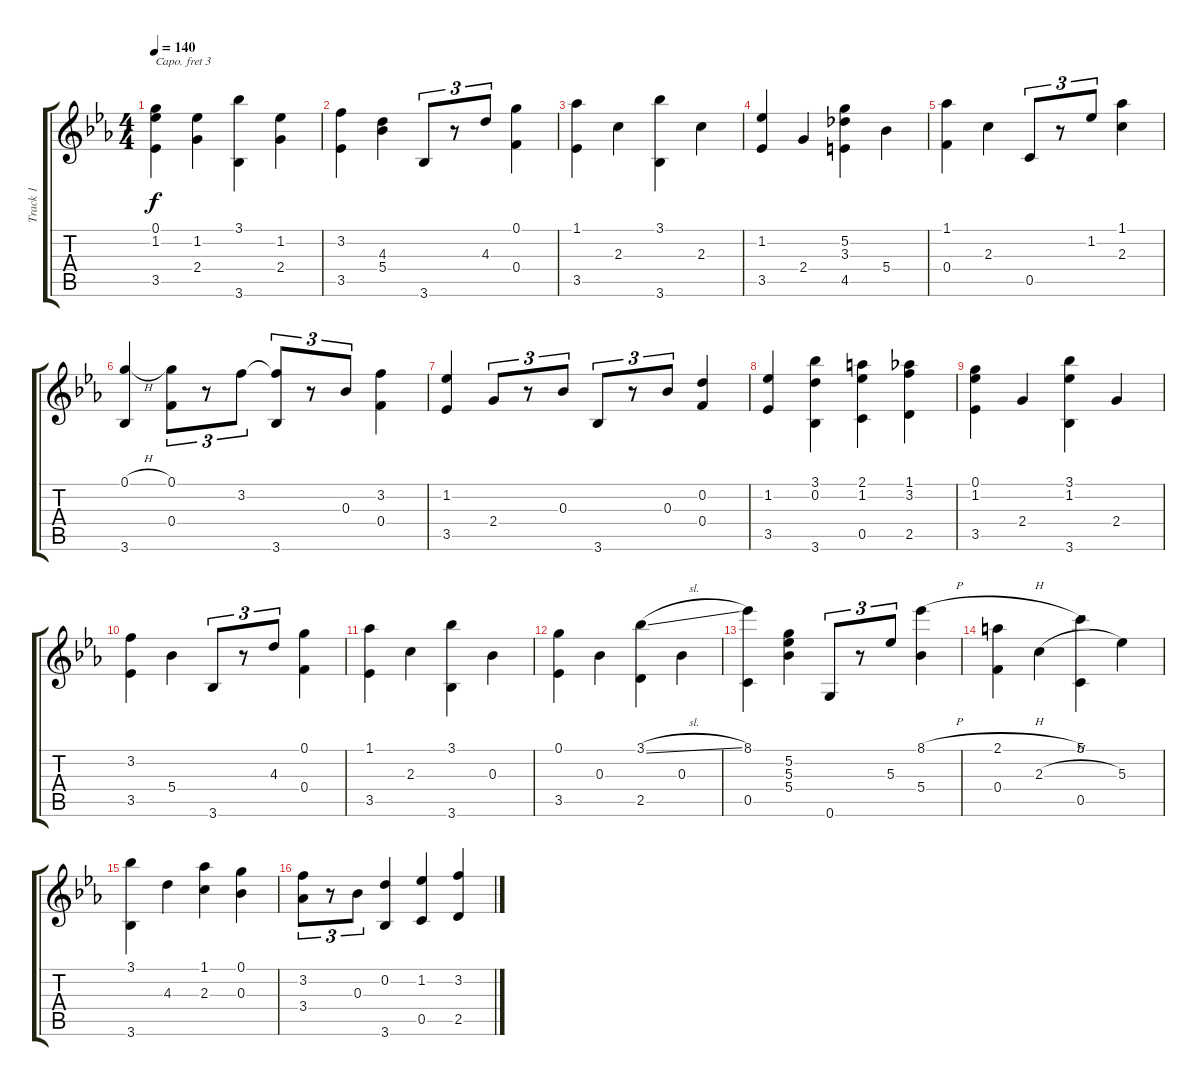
\track ("Track 1" "Track 1") {instrument acousticguitarsteel}
\staff {score tabs}
\capo 3
\tuning (E4 B3 G3 D3 A2 E2) {hide}
\ts (4 4)
\tempo 140
\clef g2
\ks eb
(0.1 1.2 3.5).4{dy f} (1.2 2.4).4 (3.1 3.6).4 (1.2 2.4).4 |
(3.2 3.5).4 (4.3 5.4).4 3.6.8{tu (3 2)} r.8{tu (3 2)} 4.3.8{tu (3 2)} (0.1 0.4).4 |
(1.1 3.5).4 2.3.4 (3.1 3.6).4 2.3.4 |
(1.2 3.5).4 2.4.4 (5.2 3.3 4.5).4 5.4.4 |
(1.1 0.4).4 2.3.4 0.5.8{tu (3 2)} r.8{tu (3 2)} 1.2.8{tu (3 2)} (1.1 2.3).4 |
(0.1{h} 3.6).4 (0.1 0.4).8{tu (3 2)} r.8{tu (3 2)} 3.2.8{tu (3 2)} (3.2{t} 3.6).8{tu (3 2)} r.8{tu (3 2)} 0.3.8{tu (3 2)} (3.2 0.4).4 |
(1.2 3.5).4 2.4.8{tu (3 2)} r.8{tu (3 2)} 0.3.8{tu (3 2)} 3.6.8{tu (3 2)} r.8{tu (3 2)} 0.3.8{tu (3 2)} (0.2 0.4).4 |
(1.2 3.5).4 (3.1 0.2 3.6).4 (2.1 1.2 0.5).4 (1.1 3.2 2.5).4 |
(0.1 1.2 3.5).4 2.4.4 (3.1 1.2 3.6).4 2.4.4 |
(3.2 3.5).4 5.4.4 3.6.8{tu (3 2)} r.8{tu (3 2)} 4.3.8{tu (3 2)} (0.1 0.4).4 |
(1.1 3.5).4 2.3.4 (3.1 3.6).4 0.3.4 |
(0.1 3.5).4 0.3.4 (3.1{sl} 2.5).4 0.3.4 |
(8.1 0.5).4 (5.2 5.3 5.4).4 0.6.8{tu (3 2)} r.8{tu (3 2)} 5.3.8{tu (3 2)} (8.1{h} 5.4).4 |
(2.1{h} 0.4).4 2.3{h}.4 (5.1 0.5).4 5.3.4 |
(3.1 3.6).4 4.3.4 (1.1 2.3).4 (0.1 0.3).4 |
(3.2 3.4).8{tu (3 2)} r.8{tu (3 2)} 0.3.8{tu (3 2)} (0.2 3.6).4 (1.2 0.5).4 (3.2 2.5).4
